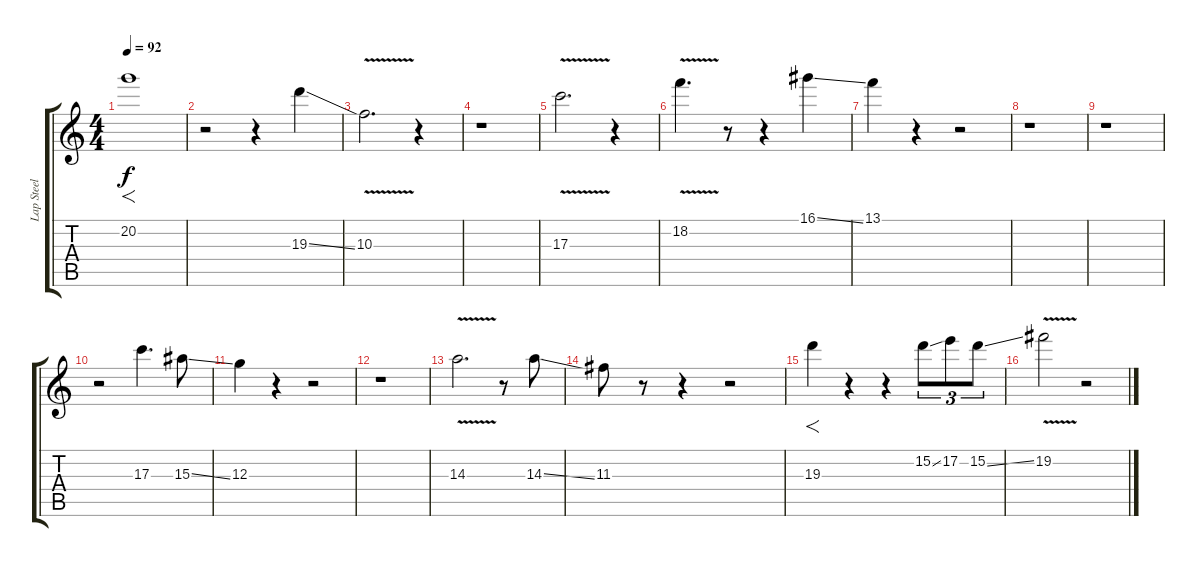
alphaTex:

\track ("Lap Steel Guitar (David Gilmour)" "Lap Steel ") {instrument overdrivenguitar}
\staff {score tabs}
\tuning (E4 B3 G3 D3 A2 E2) {hide}
\ts (4 4)
\tempo 92
\clef g2
\ks c
20.2.1{f dy f volume 8 instrument electricguitarclean} |
r.2 r.4 19.3{ss}.4 |
10.3{v}.2{d} r.4 |
r.1 |
17.3{v}.2{d} r.4 |
18.2{v}.4{d} r.8 r.4 16.1{ss}.4 |
13.1.4 r.4 r.2 |
r.1 |
r.1 |
r.2 17.3.4{d} 15.3{ss}.8 |
12.3.4 r.4 r.2 |
r.1 |
14.3{v}.2{d} r.8 14.3{ss}.8 |
11.3.8 r.8 r.4 r.2 |
19.3.4{f} r.4 r.4 15.2{ss}.8{tu (3 2)} 17.2.8{tu (3 2)} 15.2{ss}.8{tu (3 2)} |
19.2{v}.2 r.2
